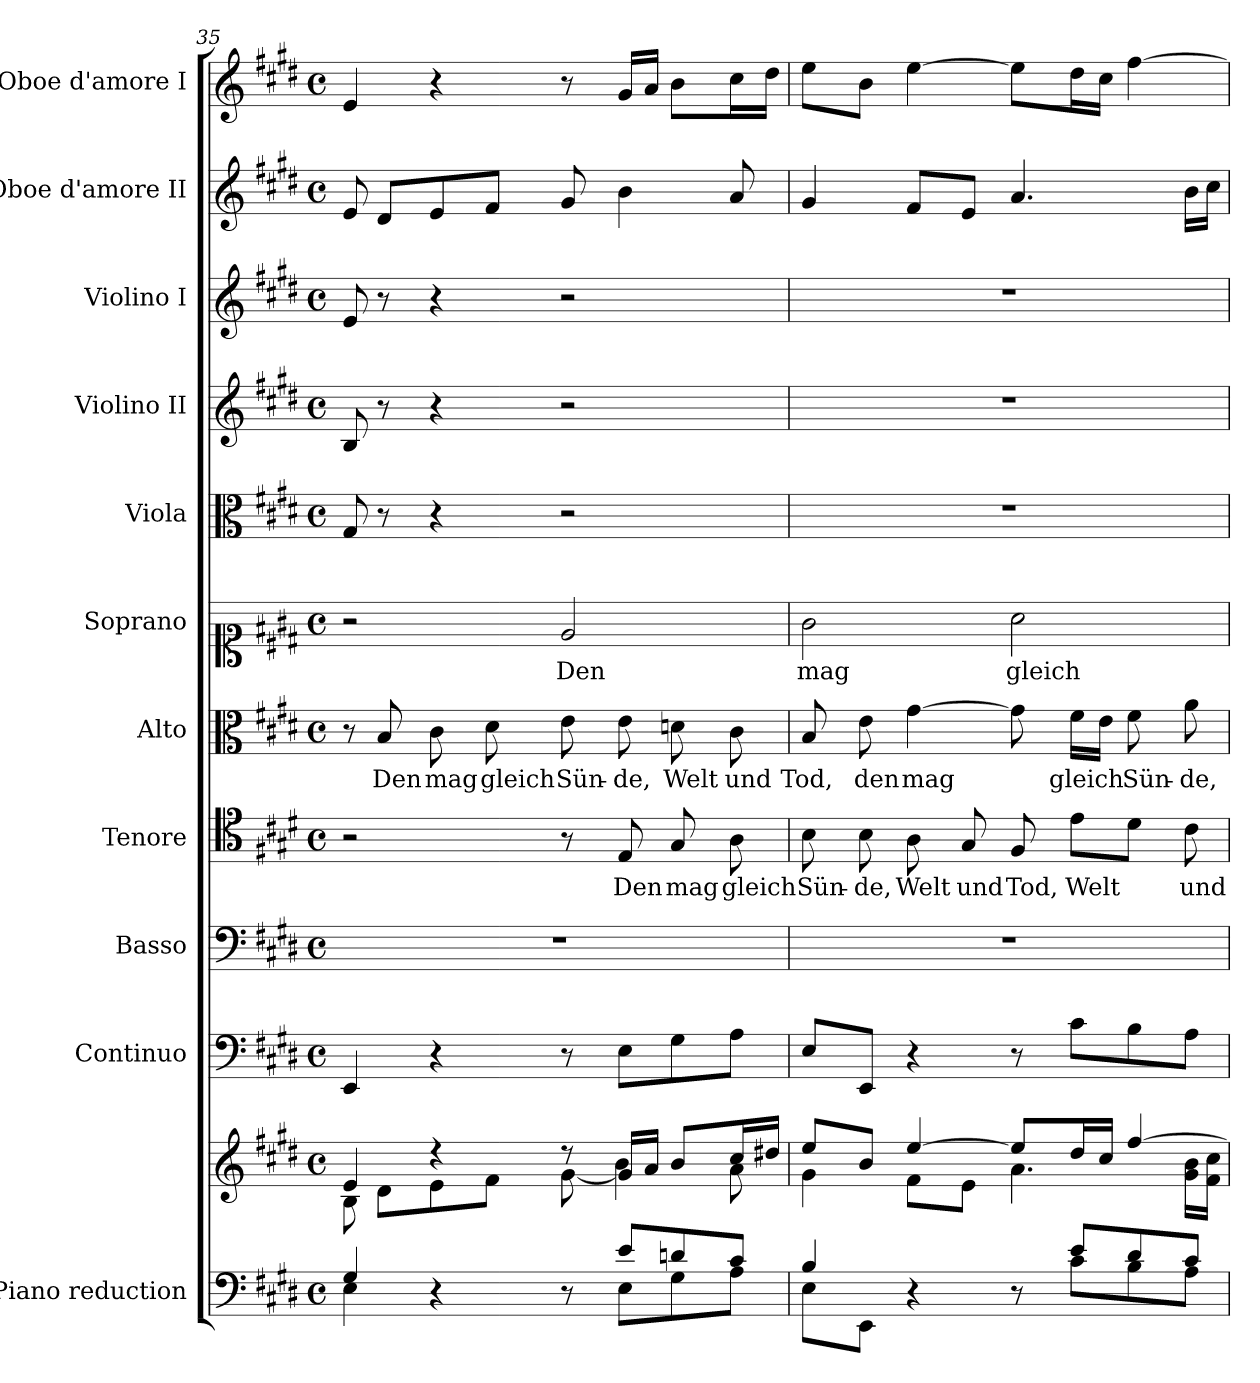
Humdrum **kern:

**kern	**kern	**kern	**kern	**kern	**text	**kern	**text	**kern	**text	**kern	**kern	**kern	**kern	**kern
*part11	*part11	*part10	*part9	*part8	*part8	*part7	*part7	*part6	*part6	*part5	*part4	*part3	*part2	*part1
*staff12	*staff11	*staff10	*staff9	*staff8	*staff8	*staff7	*staff7	*staff6	*staff6	*staff5	*staff4	*staff3	*staff2	*staff1
*I"Piano reduction	*	*I"Continuo	*I"Basso	*I"Tenore	*	*I"Alto	*	*I"Soprano	*	*I"Viola	*I"Violino II	*I"Violino I	*I"Oboe d'amore II	*I"Oboe d'amore I
*I'Pno	*	*	*	*	*	*	*	*	*	*I'Vla	*I'Vln	*I'Vln	*I'Ob	*I'Ob
*clefF4	*clefG2	*clefF4	*clefF4	*clefC4	*	*clefC3	*	*clefC1	*	*clefC3	*clefG2	*clefG2	*clefG2	*clefG2
*k[f#c#g#d#]	*k[f#c#g#d#]	*k[f#c#g#d#]	*k[f#c#g#d#]	*k[f#c#g#d#]	*	*k[f#c#g#d#]	*	*k[f#c#g#d#]	*	*k[f#c#g#d#]	*k[f#c#g#d#]	*k[f#c#g#d#]	*k[f#c#g#d#]	*k[f#c#g#d#]
*M4/4	*M4/4	*M4/4	*M4/4	*M4/4	*	*M4/4	*	*M4/4	*	*M4/4	*M4/4	*M4/4	*M4/4	*M4/4
*met(c)	*met(c)	*met(c)	*met(c)	*met(c)	*	*met(c)	*	*met(c)	*	*met(c)	*met(c)	*met(c)	*met(c)	*met(c)
=35	=35	=35	=35	=35	=35	=35	=35	=35	=35	=35	=35	=35	=35	=35
*^	*^	*	*	*	*	*	*	*	*	*	*	*	*	*
4G#/	4E\	4e/	8B\	4EE/	1r	2r	.	8r	.	2r	.	8G#/	8B/	8e/	8e/	4e/
!	!	!	!	!	!	!	!	!	!LO:LY:b	!	!	!	!	!	!	!
.	.	.	8d#\L	.	.	.	.	8B/	Den	.	.	8r	8r	8r	8d#/L	.
!	!	!	!	!	!	!	!	!	!LO:LY:b	!	!	!	!	!	!	!
4r	4ryy	4r	8e\	4r	.	.	.	8c#\	mag	.	.	4r	4r	4r	8e/	4r
!	!	!	!	!	!	!	!	!	!LO:LY:b	!	!	!	!	!	!	!
.	.	.	8f#\J	.	.	.	.	8d#\	gleich	.	.	.	.	.	8f#/J	.
!	!	!	!	!	!	!	!	!	!LO:LY:b	!	!LO:LY:b	!	!	!	!	!
8r	8ryy	8r	[8g#\	8r	.	8r	.	8e\	Sün-	2e/	Den	2r	2r	2r	8g#/	8r
!	!	!	!	!	!	!	!LO:LY:b	!	!LO:LY:b	!	!	!	!	!	!	!
8e/L	8E\L	16g#/LL]	4b\	8E\L	.	8E/	Den	8e\	-de,	.	.	.	.	.	4b\	16g#/LL
.	.	16a/JJ	.	.	.	.	.	.	.	.	.	.	.	.	.	16a/JJ
!	!	!	!	!	!	!	!LO:LY:b	!	!LO:LY:b	!	!	!	!	!	!	!
8dn/	8G#\	8b/L	.	8G#\	.	8G#/	mag	8dn\	Welt	.	.	.	.	.	.	8b\L
!	!	!	!	!	!	!	!LO:LY:b	!	!LO:LY:b	!	!	!	!	!	!	!
8c#/J	8A\J	16cc#/L	8a\	8A\J	.	8A\	gleich	8c#\	und	.	.	.	.	.	8a/	16cc#\L
.	.	16dd#X/JJ	.	.	.	.	.	.	.	.	.	.	.	.	.	16dd#\JJ
!!LO:PB:g=z
=36	=36	=36	=36	=36	=36	=36	=36	=36	=36	=36	=36	=36	=36	=36	=36	=36
!	!	!	!	!	!	!	!LO:LY:b	!	!LO:LY:b	!	!LO:LY:b	!	!	!	!	!
4B/	8E\L	8ee/L	4g#\	8E/L	1r	8B\	Sün-	8B/	Tod,	2g#\	mag	1r	1r	1r	4g#/	8ee\L
!	!	!	!	!	!	!	!LO:LY:b	!	!LO:LY:b	!	!	!	!	!	!	!
.	8EE\J	8b/J	.	8EE/J	.	8B\	-de,	8e\	den	.	.	.	.	.	.	8b\J
!	!	!	!	!	!	!	!LO:LY:b	!	!LO:LY:b	!	!	!	!	!	!	!
4r	4ryy	[4ee/	8f#\L	4r	.	8A\	Welt	[4g#\	mag	.	.	.	.	.	8f#/L	[4ee\
!	!	!	!	!	!	!	!LO:LY:b	!	!	!	!	!	!	!	!	!
.	.	.	8e\J	.	.	8G#/	und	.	.	.	.	.	.	.	8e/J	.
!	!	!	!	!	!	!	!LO:LY:b	!	!	!	!LO:LY:b	!	!	!	!	!
8r	8ryy	8ee/L]	4.a\	8r	.	8F#/	Tod,	8g#\]	.	2a\	gleich	.	.	.	4.a/	8ee\L]
!	!	!	!	!	!	!	!LO:LY:b	!	!LO:LY:b	!	!	!	!	!	!	!
8e/L	8c#\L	16dd#/L	.	8c#\L	.	8e\L	Welt	16f#\LL	gleich	.	.	.	.	.	.	16dd#\L
.	.	16cc#/JJ	.	.	.	.	.	16e\JJ	.	.	.	.	.	.	.	16cc#\JJ
!	!	!	!	!	!	!	!	!	!LO:LY:b	!	!	!	!	!	!	!
8d#/	8B\	[4ff#/	.	8B\	.	8d#\J	.	8f#\	Sün-	.	.	.	.	.	.	[4ff#\
!	!	!	!	!	!	!	!LO:LY:b	!	!LO:LY:b	!	!	!	!	!	!	!
8c#/J	8A\J	.	16g#\ 16b\LL	8A\J	.	8c#\	und	8a\	-de,	.	.	.	.	.	16b\LL	.
.	.	.	16f#\ 16cc#\JJ	.	.	.	.	.	.	.	.	.	.	.	16cc#\JJ	.
*v	*v	*	*	*	*	*	*	*	*	*	*	*	*	*	*	*
*	*v	*v	*	*	*	*	*	*	*	*	*	*	*	*	*
=	=	=	=	=	=	=	=	=	=	=	=	=	=	=
*-	*-	*-	*-	*-	*-	*-	*-	*-	*-	*-	*-	*-	*-	*-
